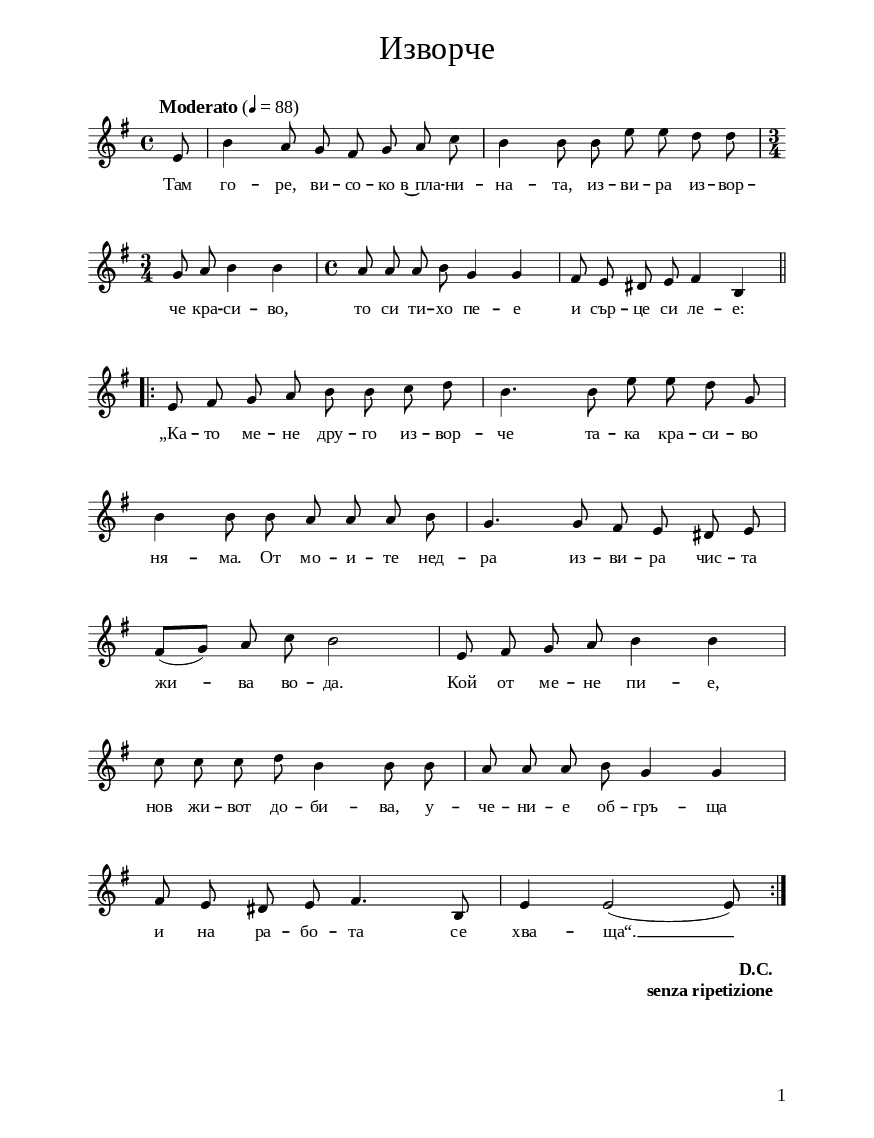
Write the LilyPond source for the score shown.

\version "2.24.3"

% include paper part and global functions
\include "include/globals.ily"

\bookpart {
  \label #'ref177
  \tocItem \markup "Изворче"
  \include "include/bookpart-paper.ily"
  \score {
    \include "include/score-layout.ily"

    \new Voice \absolute {
      \clef treble
      \key e \minor
      \time 4/4
      \tempoFunc "Moderato" 4 "88"
      \autoBeamOff
      \partial 8
      e'8 | % 2
      b'4  a'8  g'8  fis'8  g'8
      a'8 c''8 | % 3
      b'4 b'8 b'8 e''8
      e''8 d''8 d''8 | % 4
      \time 3/4  |  \break % 4
      g'8  a'8 b'4 b'4 | % 5
      \time 4/4  | % 5
      a'8  a'8  a'8 b'8  g'4
      g'4 | % 6
      fis'8  e'8  dis'8  e'8  fis'4
      b4 \break | % 7
      \bar ".|:-||"
      e'8  fis'8  g'8  a'8 b'8
      b'8 c''8 d''8 | % 8
      b'4. b'8 e''8 e''8
      d''8  g'8 \break | % 9
      b'4 b'8 b'8  a'8  a'8
      a'8 b'8 |
      g'4.  g'8  fis'8  e'8  dis'8
      e'8 \break | % 11
      fis'8 ( [  g'8 ] )   a'8 c''8
      b'2 | % 12
      e'8  fis'8  g'8  a'8 b'4
      b'4 \break | % 13
      c''8 c''8 c''8 d''8
      b'4 b'8 b'8 | % 14
      a'8  a'8  a'8 b'8  g'4
      g'4 \break | % 15
      fis'8  e'8  dis'8  e'8  fis'4.
      b8 | % 16
      e'4  e'2 (e'8)
      \bar ":|."
    }

    \addlyrics {
      Там го -- ре, ви -- со -- ко в~пла
      -- ни -- на -- та, из -- ви -- ра из --
      вор -- че кра -- си -- во, то си
      ти -- хо пе -- е и сър -- це си
      ле -- е: „Ка -- то ме -- не дру --
      го из -- вор -- че та -- ка кра --
      си -- во ня -- ма. От мо -- и -- те
      нед -- ра из -- ви -- ра чис -- та
      жи -- ва во -- да. Кой от ме --
      не пи -- е, нов жи -- вот до -- би
      -- ва, у -- че -- ни -- е об -- гръ --
      ща и на ра -- бо -- та се хва --
      ща“. __}

      \header {
        title = \titleFunc #'ref_desc_16 "Изворче" "Izvorče"
      }

      \midi{}
    } % score

    \markup \dc-two "D.C.""senza ripetizione"


  } % bookpart


